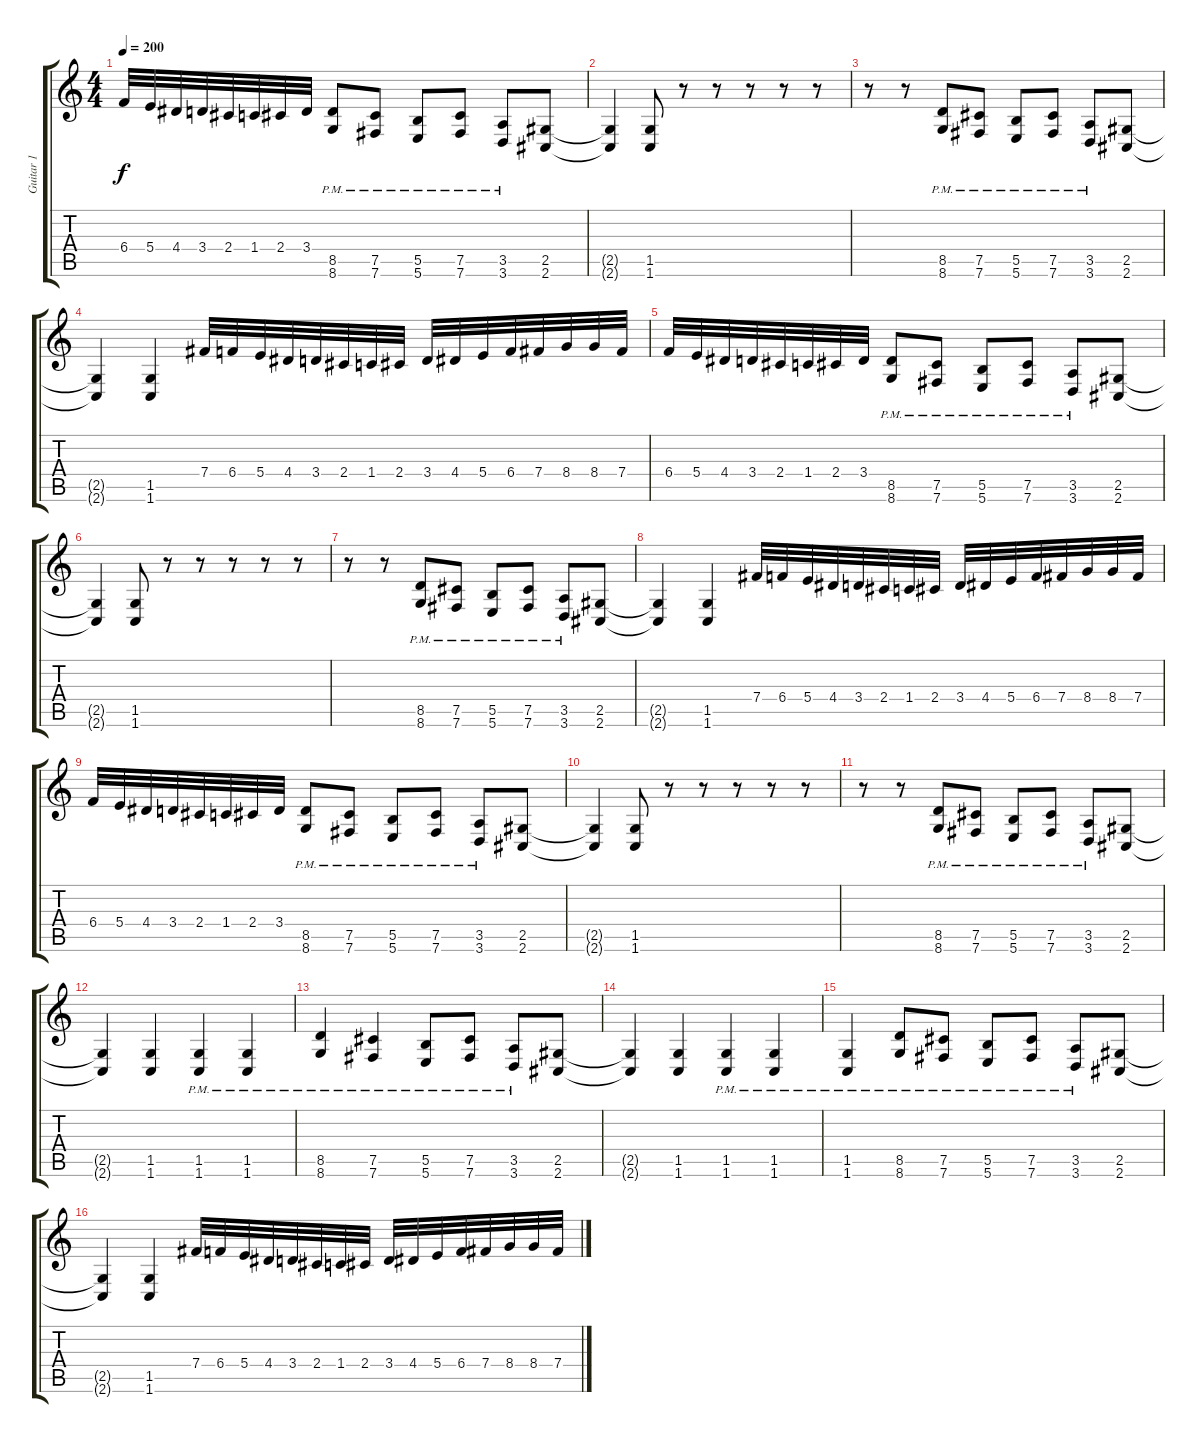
\track ("Guitar 1" "Guitar 1") {instrument overdrivenguitar}
\staff {score tabs}
\tuning (Db4 Ab3 E3 B2 Gb2 B1) {hide}
\ts (4 4)
\tempo 200
\clef g2
\ks c
6.4.32{dy f} 5.4.32 4.4.32 3.4.32 2.4.32 1.4.32 2.4.32 3.4.32 (8.5{pm} 8.6{pm}).8 (7.5{pm} 7.6{pm}).8 (5.5{pm} 5.6{pm}).8 (7.5{pm} 7.6{pm}).8 (3.5{pm} 3.6{pm}).8 (2.5 2.6).8 |
(2.5{t} 2.6{t}).4 (1.5 1.6).8 r.8 r.8 r.8 r.8 r.8 |
r.8 r.8 (8.5{pm} 8.6{pm}).8 (7.5{pm} 7.6{pm}).8 (5.5{pm} 5.6{pm}).8 (7.5{pm} 7.6{pm}).8 (3.5{pm} 3.6{pm}).8 (2.5 2.6).8 |
(2.5{t} 2.6{t}).4 (1.5 1.6).4 7.4.32 6.4.32 5.4.32 4.4.32 3.4.32 2.4.32 1.4.32 2.4.32 3.4.32 4.4.32 5.4.32 6.4.32 7.4.32 8.4.32 8.4.32 7.4.32 |
6.4.32 5.4.32 4.4.32 3.4.32 2.4.32 1.4.32 2.4.32 3.4.32 (8.5{pm} 8.6{pm}).8 (7.5{pm} 7.6{pm}).8 (5.5{pm} 5.6{pm}).8 (7.5{pm} 7.6{pm}).8 (3.5{pm} 3.6{pm}).8 (2.5 2.6).8 |
(2.5{t} 2.6{t}).4 (1.5 1.6).8 r.8 r.8 r.8 r.8 r.8 |
r.8 r.8 (8.5{pm} 8.6{pm}).8 (7.5{pm} 7.6{pm}).8 (5.5{pm} 5.6{pm}).8 (7.5{pm} 7.6{pm}).8 (3.5{pm} 3.6{pm}).8 (2.5 2.6).8 |
(2.5{t} 2.6{t}).4 (1.5 1.6).4 7.4.32 6.4.32 5.4.32 4.4.32 3.4.32 2.4.32 1.4.32 2.4.32 3.4.32 4.4.32 5.4.32 6.4.32 7.4.32 8.4.32 8.4.32 7.4.32 |
6.4.32 5.4.32 4.4.32 3.4.32 2.4.32 1.4.32 2.4.32 3.4.32 (8.5{pm} 8.6{pm}).8 (7.5{pm} 7.6{pm}).8 (5.5{pm} 5.6{pm}).8 (7.5{pm} 7.6{pm}).8 (3.5{pm} 3.6{pm}).8 (2.5 2.6).8 |
(2.5{t} 2.6{t}).4 (1.5 1.6).8 r.8 r.8 r.8 r.8 r.8 |
r.8 r.8 (8.5{pm} 8.6{pm}).8 (7.5{pm} 7.6{pm}).8 (5.5{pm} 5.6{pm}).8 (7.5{pm} 7.6{pm}).8 (3.5{pm} 3.6{pm}).8 (2.5 2.6).8 |
(2.5{t} 2.6{t}).4 (1.5 1.6).4 (1.5{pm} 1.6{pm}).4 (1.5{pm} 1.6{pm}).4 |
(8.5{pm} 8.6{pm}).4 (7.5{pm} 7.6{pm}).4 (5.5{pm} 5.6{pm}).8 (7.5{pm} 7.6{pm}).8 (3.5{pm} 3.6{pm}).8 (2.5 2.6).8 |
(2.5{t} 2.6{t}).4 (1.5 1.6).4 (1.5{pm} 1.6{pm}).4 (1.5{pm} 1.6{pm}).4 |
(1.5{pm} 1.6{pm}).4 (8.5{pm} 8.6{pm}).8 (7.5{pm} 7.6{pm}).8 (5.5{pm} 5.6{pm}).8 (7.5{pm} 7.6{pm}).8 (3.5{pm} 3.6{pm}).8 (2.5 2.6).8 |
(2.5{t} 2.6{t}).4 (1.5 1.6).4 7.4.32 6.4.32 5.4.32 4.4.32 3.4.32 2.4.32 1.4.32 2.4.32 3.4.32 4.4.32 5.4.32 6.4.32 7.4.32 8.4.32 8.4.32 7.4.32
